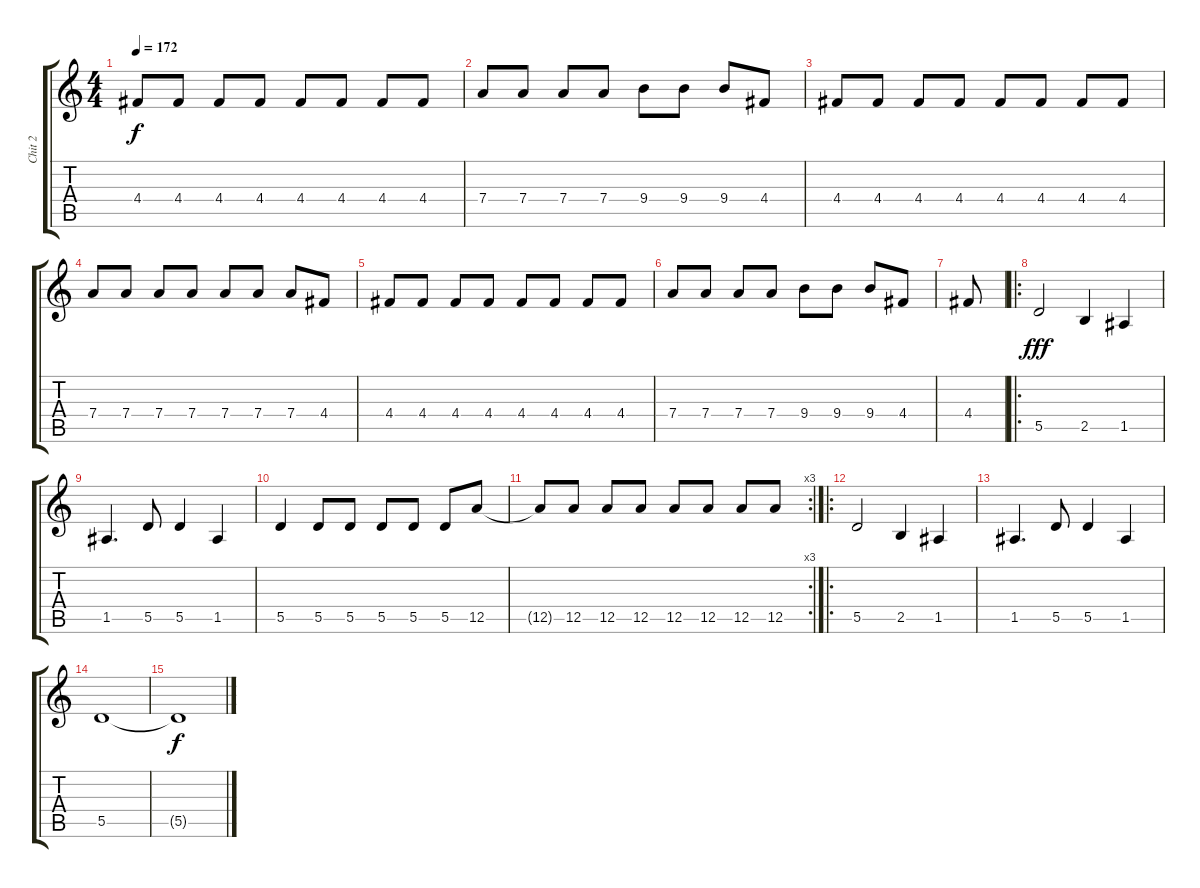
\track ("Chit 2" "Chit 2") {instrument distortionguitar}
\staff {score tabs}
\tuning (E4 B3 G3 D3 A2 E2) {hide}
\ts (4 4)
\tempo 172
\clef g2
\ks c
4.4.8{dy f} 4.4.8 4.4.8 4.4.8 4.4.8 4.4.8 4.4.8 4.4.8 |
7.4.8 7.4.8 7.4.8 7.4.8 9.4.8 9.4.8 9.4.8 4.4.8 |
4.4.8 4.4.8 4.4.8 4.4.8 4.4.8 4.4.8 4.4.8 4.4.8 |
7.4.8 7.4.8 7.4.8 7.4.8 7.4.8 7.4.8 7.4.8 4.4.8 |
4.4.8 4.4.8 4.4.8 4.4.8 4.4.8 4.4.8 4.4.8 4.4.8 |
7.4.8 7.4.8 7.4.8 7.4.8 9.4.8 9.4.8 9.4.8 4.4.8 |
4.4.8 |
\ro
5.5.2{dy fff} 2.5.4 1.5.4 |
1.5.4{d} 5.5.8 5.5.4 1.5.4 |
5.5.4 5.5.8 5.5.8 5.5.8 5.5.8 5.5.8 12.5.8 |
\rc 3
12.5{t}.8 12.5.8 12.5.8 12.5.8 12.5.8 12.5.8 12.5.8 12.5.8 |
\ro
5.5.2 2.5.4 1.5.4 |
1.5.4{d} 5.5.8 5.5.4 1.5.4 |
5.5.1 |
5.5{t}.1{dy f}
